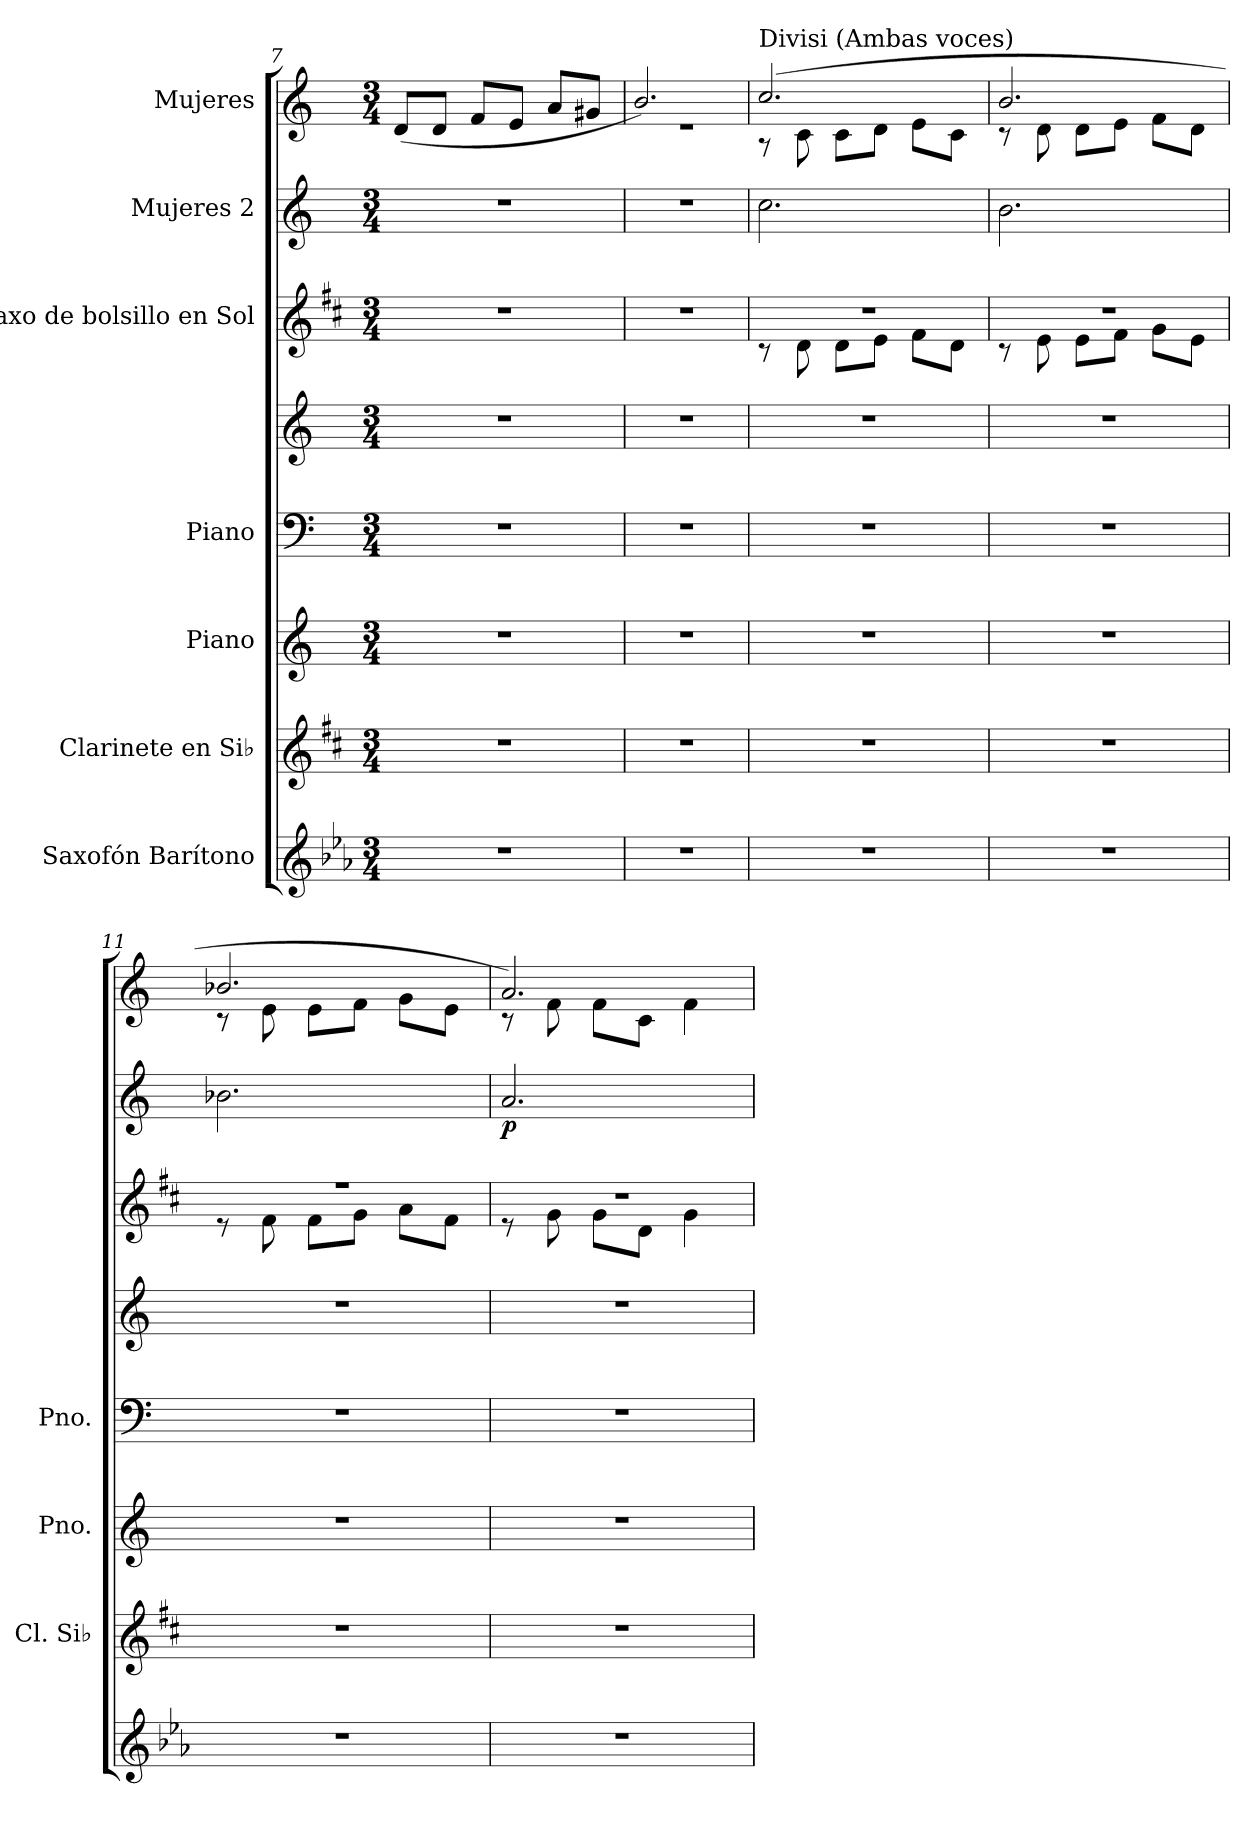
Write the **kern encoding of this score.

**kern	**kern	**kern	**kern	**kern	**kern	**kern	**dynam	**kern
*part7	*part6	*part5	*part4	*part4	*part3	*part2	*part2	*part1
*staff8	*staff7	*staff6	*staff5	*staff4	*staff3	*staff2	*staff2	*staff1
*I"Saxofón Barítono	*I"Clarinete en Si♭	*I"Piano	*I"Piano	*	*I"Saxo de bolsillo en Sol	*I"Mujeres 2	*	*I"Mujeres
*	*I'Cl. Si♭	*I'Pno.	*I'Pno.	*	*	*	*	*
!!LO:LB:g=z
*clefG2	*clefG2	*clefG2	*clefF4	*clefG2	*clefG2	*clefG2	*	*clefG2
*ITrd12c21	*ITrd1c2	*	*	*	*ITrd1c2	*	*	*
*k[b-e-a-]	*k[]	*k[]	*k[]	*k[]	*k[]	*k[]	*	*k[]
*M3/4	*M3/4	*M3/4	*M3/4	*M3/4	*M3/4	*M3/4	*	*M3/4
=7	=7	=7	=7	=7	=7	=7	=7	=7
2.r	2.r	2.r	2.r	2.r	2.r	2.r	.	(>8d/L
.	.	.	.	.	.	.	.	8d/J
.	.	.	.	.	.	.	.	8f/L
.	.	.	.	.	.	.	.	8e/J
.	.	.	.	.	.	.	.	8a/L
.	.	.	.	.	.	.	.	8g#X/J
=8	=8	=8	=8	=8	=8	=8	=8	=8
*	*	*	*	*	*	*	*	*^
2.r	2.r	2.r	2.r	2.r	2.r	2.r	.	2.b/)	2.r
=9	=9	=9	=9	=9	=9	=9	=9	=9	=9
*	*	*	*	*	*^	*	*	*	*
!	!	!	!	!	!	!	!	!	!LO:TX:a:t=Divisi (Ambas voces)	!
2.r	2.r	2.r	2.r	2.r	2.r	8r	2.cc\	.	(>2.cc/	8r
.	.	.	.	.	.	8c\	.	.	.	8c\
.	.	.	.	.	.	8c\L	.	.	.	8c\L
.	.	.	.	.	.	8d\J	.	.	.	8d\J
.	.	.	.	.	.	8e\L	.	.	.	8e\L
.	.	.	.	.	.	8c\J	.	.	.	8c\J
=10	=10	=10	=10	=10	=10	=10	=10	=10	=10	=10
2.r	2.r	2.r	2.r	2.r	2.r	8r	2.b\	.	2.b/	8r
.	.	.	.	.	.	8d\	.	.	.	8d\
.	.	.	.	.	.	8d\L	.	.	.	8d\L
.	.	.	.	.	.	8e\J	.	.	.	8e\J
.	.	.	.	.	.	8f\L	.	.	.	8f\L
.	.	.	.	.	.	8d\J	.	.	.	8d\J
=11	=11	=11	=11	=11	=11	=11	=11	=11	=11	=11
2.r	2.r	2.r	2.r	2.r	2.r	8r	2.b-X\	.	2.b-X/	8r
.	.	.	.	.	.	8e\	.	.	.	8e\
.	.	.	.	.	.	8e\L	.	.	.	8e\L
.	.	.	.	.	.	8f\J	.	.	.	8f\J
.	.	.	.	.	.	8g\L	.	.	.	8g\L
.	.	.	.	.	.	8e\J	.	.	.	8e\J
=12	=12	=12	=12	=12	=12	=12	=12	=12	=12	=12
!	!	!	!	!	!	!	!	!LO:DY:b	!	!
2.r	2.r	2.r	2.r	2.r	2.r	8r	2.a/	p	2.a/)	8r
.	.	.	.	.	.	8f\	.	.	.	8f\
.	.	.	.	.	.	8f\L	.	.	.	8f\L
.	.	.	.	.	.	8c\J	.	.	.	8c\J
.	.	.	.	.	.	4f\	.	.	.	4f\
*	*	*	*	*	*v	*v	*	*	*v	*v
=	=	=	=	=	=	=	=	=
*-	*-	*-	*-	*-	*-	*-	*-	*-
